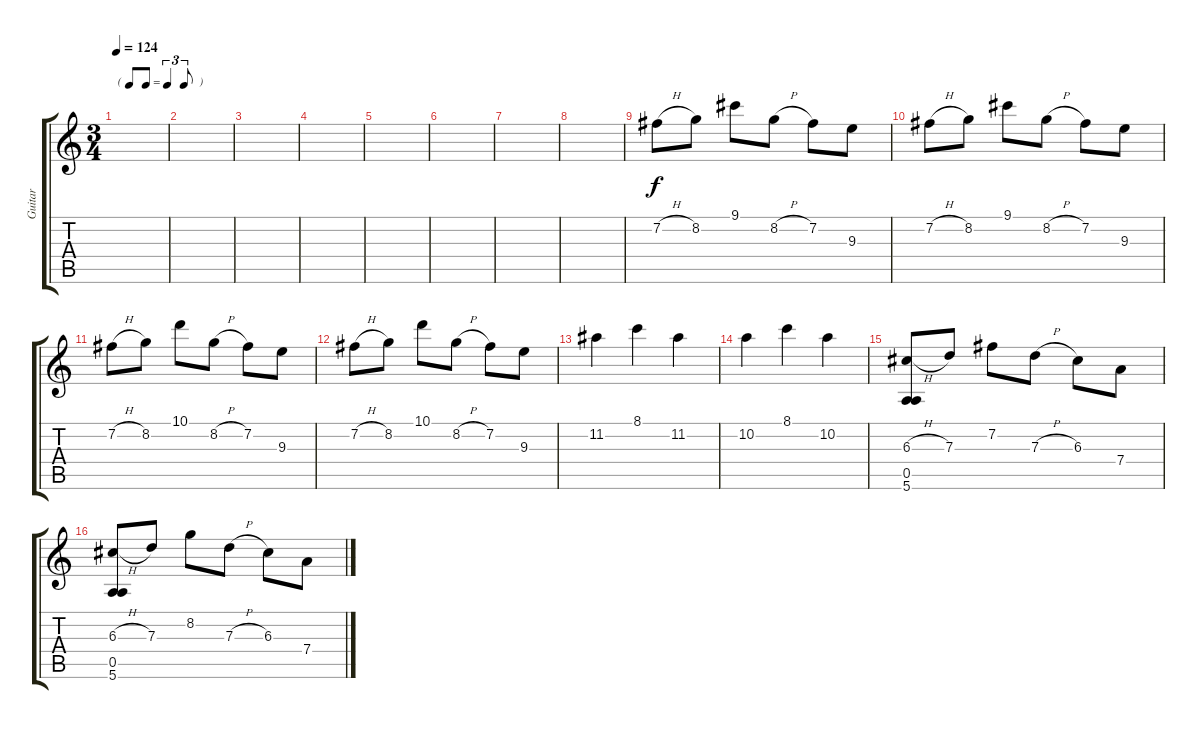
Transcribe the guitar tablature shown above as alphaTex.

\track ("Guitar" "Guitar") {instrument acousticguitarnylon}
\staff {score tabs}
\tuning (E4 B3 G3 D3 A2 E2) {hide}
\ts (3 4)
\tf triplet8th
\tempo 124
\clef g2
\ks c
|
|
|
|
|
|
|
|
7.2{h}.8 8.2.8 9.1.8 8.2{h}.8 7.2.8 9.3.8 |
7.2{h}.8 8.2.8 9.1.8 8.2{h}.8 7.2.8 9.3.8 |
7.2{h}.8 8.2.8 10.1.8 8.2{h}.8 7.2.8 9.3.8 |
7.2{h}.8 8.2.8 10.1.8 8.2{h}.8 7.2.8 9.3.8 |
11.2.4 8.1.4 11.2.4 |
10.2.4 8.1.4 10.2.4 |
(6.3{h} 0.5 5.6).8 7.3.8 7.2.8 7.3{h}.8 6.3.8 7.4.8 |
(6.3{h} 0.5 5.6).8 7.3.8 8.2.8 7.3{h}.8 6.3.8 7.4.8
